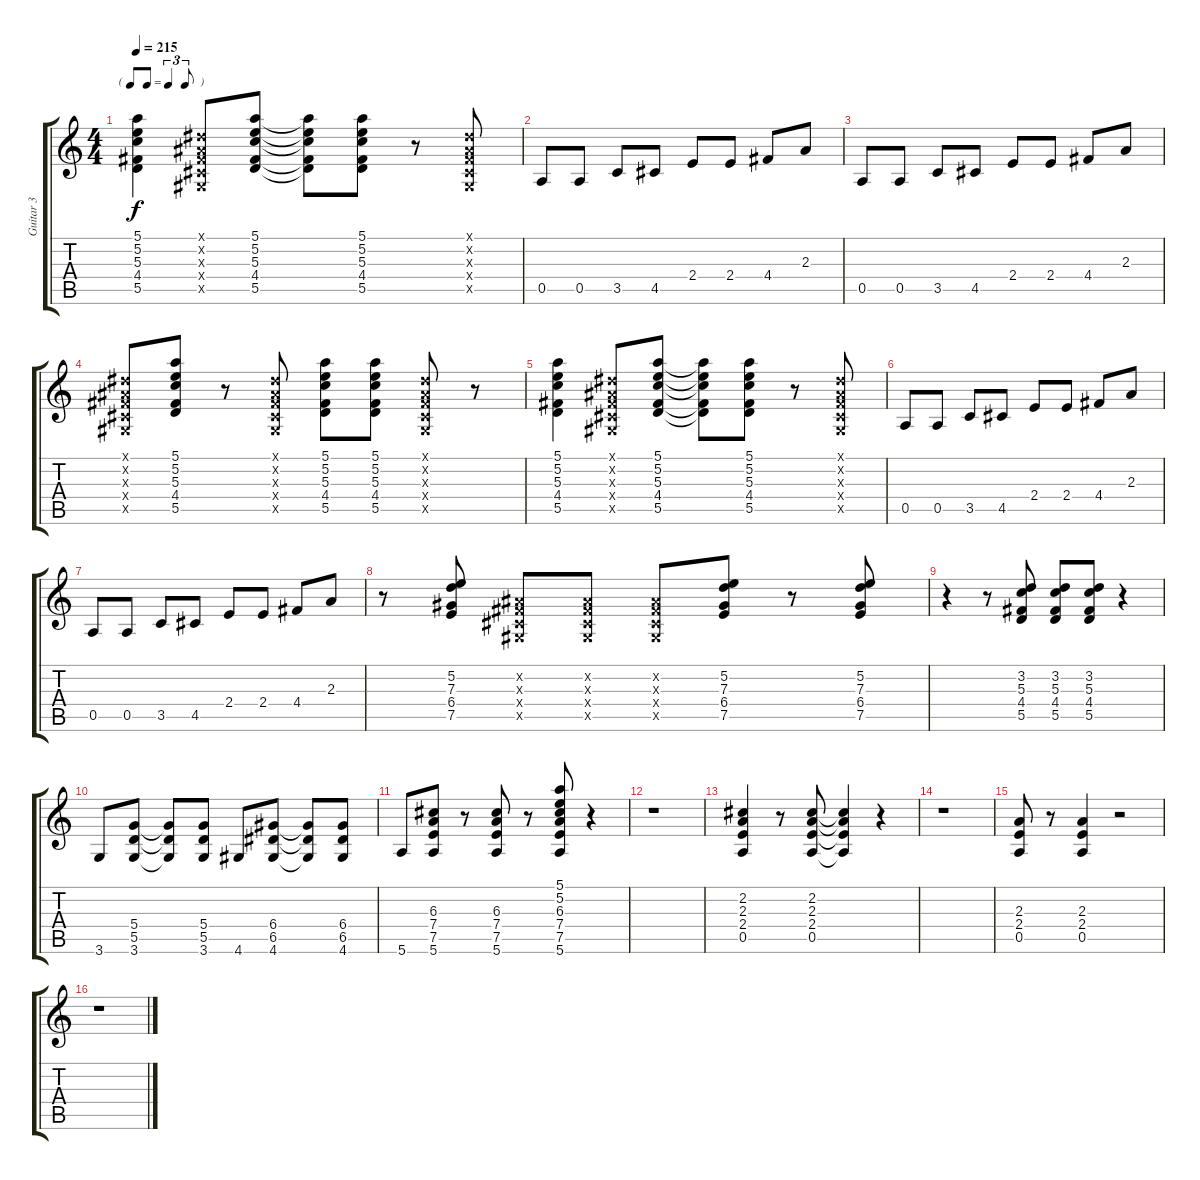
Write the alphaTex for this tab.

\track ("Guitar 3" "Guitar 3") {instrument electricguitarclean}
\staff {score tabs}
\tuning (E4 B3 G3 D3 A2 E2) {hide}
\ts (4 4)
\tf triplet8th
\tempo 215
\clef g2
\ks c
(5.1 5.2 5.3 4.4 5.5).4{dy f} (-1.1{x} -1.2{x} -1.3{x} -1.4{x} -1.5{x}).8 (5.1 5.2 5.3 4.4 5.5).8 (5.1{t} 5.2{t} 5.3{t} 4.4{t} 5.5{t}).8 (5.1 5.2 5.3 4.4 5.5).8 r.8 (-1.1{x} -1.2{x} -1.3{x} -1.4{x} -1.5{x}).8 |
0.5.8 0.5.8 3.5.8 4.5.8 2.4.8 2.4.8 4.4.8 2.3.8 |
0.5.8 0.5.8 3.5.8 4.5.8 2.4.8 2.4.8 4.4.8 2.3.8 |
(-1.1{x} -1.2{x} -1.3{x} -1.4{x} -1.5{x}).8 (5.1 5.2 5.3 4.4 5.5).8 r.8 (-1.1{x} -1.2{x} -1.3{x} -1.4{x} -1.5{x}).8 (5.1 5.2 5.3 4.4 5.5).8 (5.1 5.2 5.3 4.4 5.5).8 (-1.1{x} -1.2{x} -1.3{x} -1.4{x} -1.5{x}).8 r.8 |
(5.1 5.2 5.3 4.4 5.5).4 (-1.1{x} -1.2{x} -1.3{x} -1.4{x} -1.5{x}).8 (5.1 5.2 5.3 4.4 5.5).8 (5.1{t} 5.2{t} 5.3{t} 4.4{t} 5.5{t}).8 (5.1 5.2 5.3 4.4 5.5).8 r.8 (-1.1{x} -1.2{x} -1.3{x} -1.4{x} -1.5{x}).8 |
0.5.8 0.5.8 3.5.8 4.5.8 2.4.8 2.4.8 4.4.8 2.3.8 |
0.5.8 0.5.8 3.5.8 4.5.8 2.4.8 2.4.8 4.4.8 2.3.8 |
r.8 (5.2 7.3 6.4 7.5).8 (-1.2{x} -1.3{x} -1.4{x} -1.5{x}).8 (-1.2{x} -1.3{x} -1.4{x} -1.5{x}).8 (-1.2{x} -1.3{x} -1.4{x} -1.5{x}).8 (5.2 7.3 6.4 7.5).8 r.8 (5.2 7.3 6.4 7.5).8 |
r.4 r.8 (3.2 5.3 4.4 5.5).8 (3.2 5.3 4.4 5.5).8 (3.2 5.3 4.4 5.5).8 r.4 |
3.6.8 (5.4 5.5 3.6).8 (5.4{t} 5.5{t} 3.6{t}).8 (5.4 5.5 3.6).8 4.6.8 (6.4 6.5 4.6).8 (6.4{t} 6.5{t} 4.6{t}).8 (6.4 6.5 4.6).8 |
5.6.8 (6.3 7.4 7.5 5.6).8 r.8 (6.3 7.4 7.5 5.6).8 r.8 (5.1 5.2 6.3 7.4 7.5 5.6).8 r.4 |
r.1 |
(2.2 2.3 2.4 0.5).4 r.8 (2.2 2.3 2.4 0.5).8 (2.2{t} 2.3{t} 2.4{t} 0.5{t}).4 r.4 |
r.1 |
(2.3 2.4 0.5).8 r.8 (2.3 2.4 0.5).4 r.2 |
r.1
